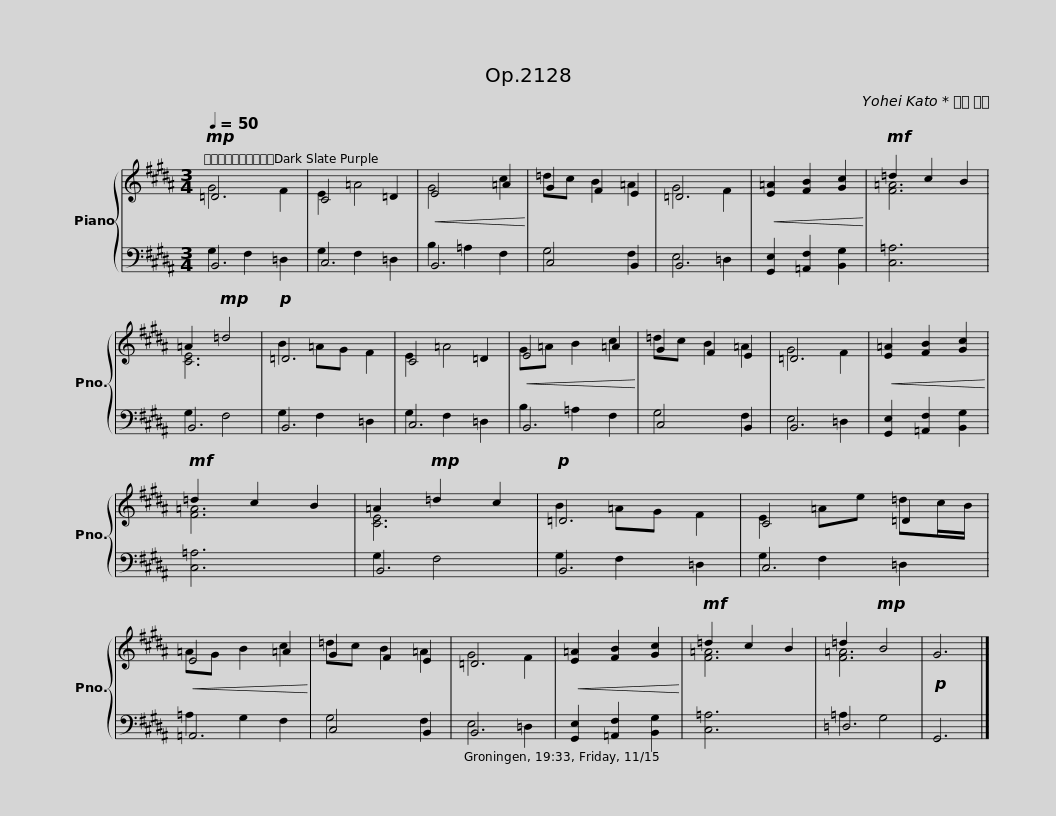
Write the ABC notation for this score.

X:1
%%score { ( 1 2 ) | ( 3 4 ) }
L:1/8
Q:1/4=50
M:3/4
I:linebreak $
K:B
V:1 treble
V:2 treble
V:3 bass
V:4 bass
V:1
!mp! =D6 | C4 =D2 |!<(! E4 =A2!<)! | G2 F2 E2 | =D6 | %5
!<(! [E=A]2 [FB]2 [Gc]2!<)! |$!mf! =d2 c2 B2 | =A2!mp! =d4 |!p! =D6 | C4 =D2 | %10
!<(! E4 =A2!<)! | G2 F2 E2 |$ =D6 |!<(! [E=A]2 [FB]2 [Gc]2!<)! |!mf! =d2 c2 B2 | %15
 =A2!mp! =d2 c2 |!p! =D6 | C4 =D2 |$!<(! E4 =A2!<)! | G2 F2 E2 | %20
 =D6 |!<(! [E=A]2 [FB]2 [Gc]2!<)! |!mf! =d2 c2 B2 | =d2!mp! B4 |!p! G6 |] %25
V:2
 G4 F2 | E2 =A4 | G4 c2 | =dc B2 =A2 | G4 F2 | %5
 x6 |$ [F=A]6 | [CE]6 | B2 =AG F2 | E2 =A4 | %10
 G=A B2 c2 | =dc B2 =A2 |$ G4 F2 | x6 | [F=A]6 | %15
 [CE]6 | B2 =AG F2 | E2 =Ae =dc/B/ |$ =AG B2 c2 | =dc B2 =A2 | %20
 G4 F2 | x6 | [F=A]6 | [F=A]6 | x6 |] %25
V:3
 B,,6 | C,6 | B,,6 | C,4 B,,2 | B,,6 | %5
 [G,,E,]2 [=A,,F,]2 [B,,G,]2 |$ [C,=A,]6 | B,,6 | B,,6 | C,6 | %10
 B,,6 | C,4 B,,2 |$ B,,6 | [G,,E,]2 [=A,,F,]2 [B,,G,]2 | [C,=A,]6 | %15
 B,,6 | B,,6 | C,6 |$ =A,,6 | C,4 B,,2 | %20
 B,,6 | [G,,E,]2 [=A,,F,]2 [B,,G,]2 | [C,=A,]6 | =D,6 | G,,6 |] %25
V:4
 G,2 F,2 =D,2 | G,2 F,2 =D,2 | B,2 =A,2 F,2 | G,4 F,2 | E,4 =D,2 | %5
 x6 |$ x6 | G,2 F,4 | G,2 F,2 =D,2 | G,2 F,2 =D,2 | %10
 B,2 =A,2 F,2 | G,4 F,2 |$ E,4 =D,2 | x6 | x6 | %15
 G,2 F,4 | G,2 F,2 =D,2 | G,2 F,2 =D,2 |$ =A,2 G,2 F,2 | G,4 F,2 | %20
 E,4 =D,2 | x6 | x6 | =A,2 G,4 | x6 |] %25
